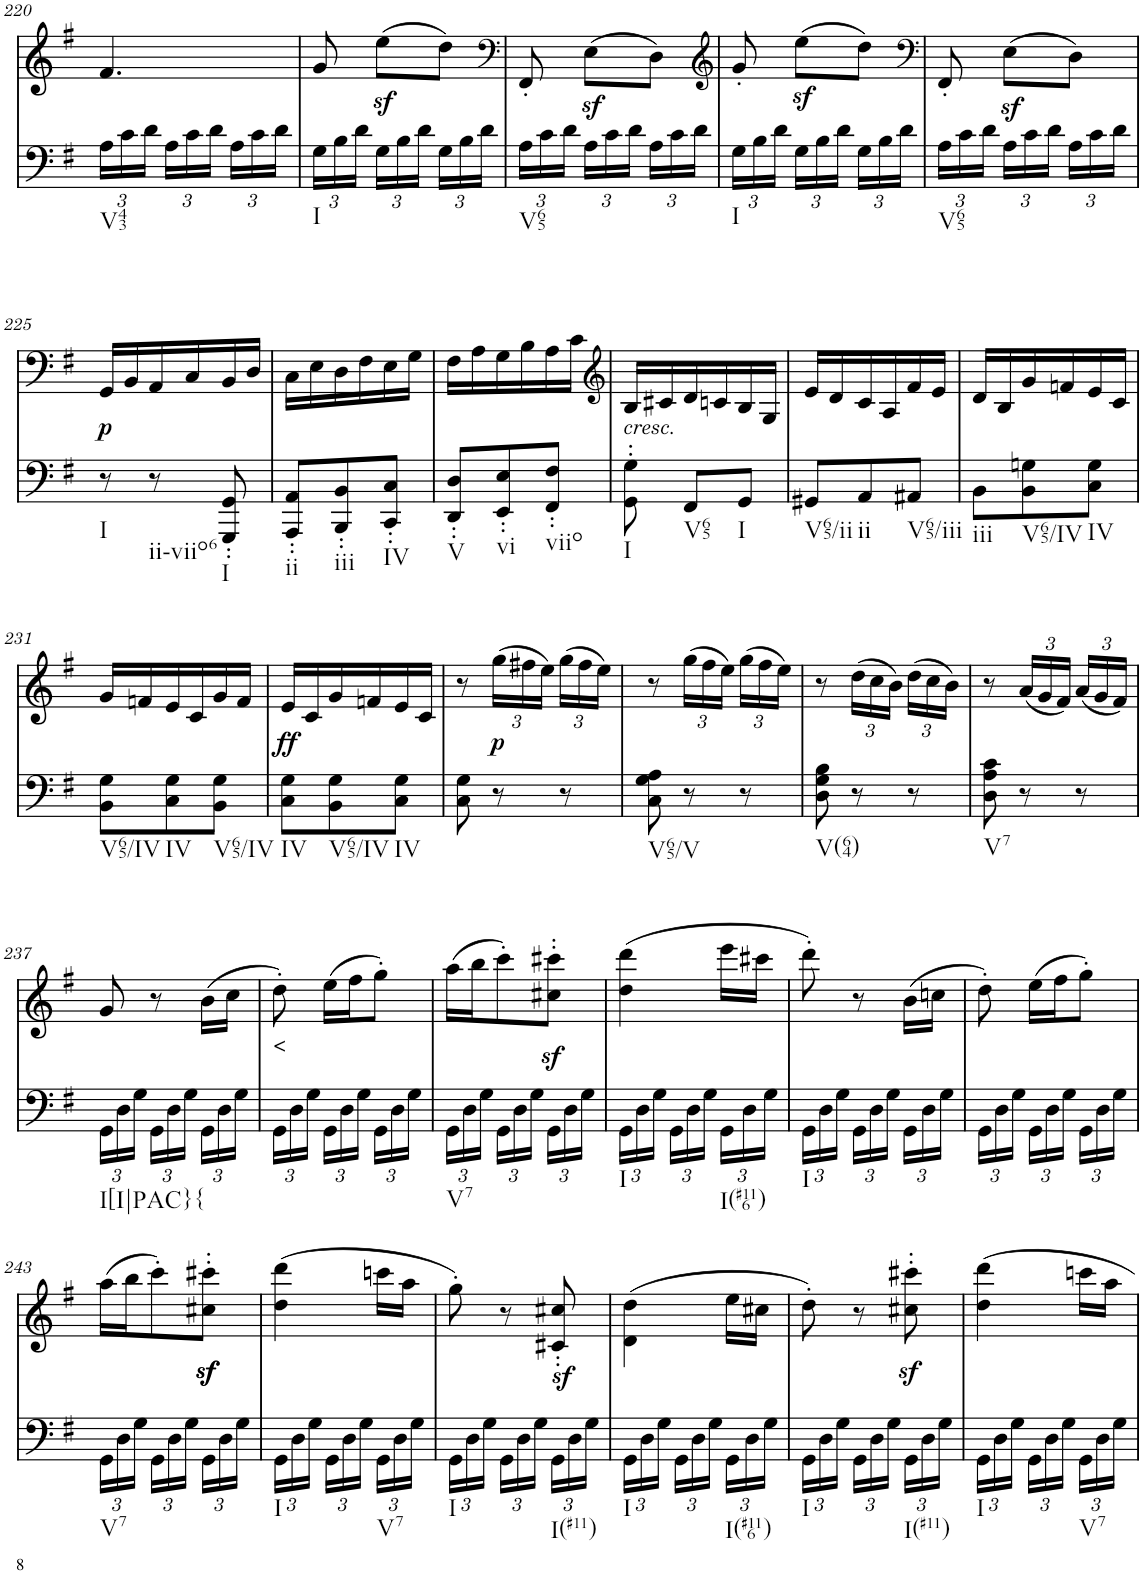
**kern	**kern	**text	**dynam
*part2	*part1	*part1	*part1
*staff2	*staff1	*staff1	*staff1
*I"piano	*I"piano	*	*
*I'Pno	*I'Pno	*	*
!!LO:PB:g=z
*clefF4	*clefG2	*	*
*k[f#]	*k[f#]	*	*
*G:	*G:	*	*
*M3/8	*M3/8	*	*
*Xbrackettup	*	*	*
=220	=220	=220	=220
!LO:TX:b:t=V43	!	!	!
24A\LL	4.f#/	.	.
24c\	.	.	.
24d\JJ	.	.	.
24A\LL	.	.	.
24c\	.	.	.
24d\JJ	.	.	.
24A\LL	.	.	.
24c\	.	.	.
24d\JJ	.	.	.
=221	=221	=221	=221
!LO:TX:b:t=I	!	!	!
24G\LL	8g/	.	.
24B\	.	.	.
24d\JJ	.	.	.
24G\LL	(8eez<\L	.	.
24B\	.	.	.
24d\JJ	.	.	.
24G\LL	8dd\J)	.	.
24B\	.	.	.
24d\JJ	.	.	.
=222	=222	=222	=222
*	*clefF4	*	*
!LO:TX:b:t=V65	!	!	!
24A\LL	8FF#'/	.	.
24c\	.	.	.
24d\JJ	.	.	.
24A\LL	(8Ez<\L	.	.
24c\	.	.	.
24d\JJ	.	.	.
24A\LL	8D\J)	.	.
24c\	.	.	.
24d\JJ	.	.	.
=223	=223	=223	=223
*	*clefG2	*	*
!LO:TX:b:t=I	!	!	!
24G\LL	8g'/	.	.
24B\	.	.	.
24d\JJ	.	.	.
24G\LL	(8eez<\L	.	.
24B\	.	.	.
24d\JJ	.	.	.
24G\LL	8dd\J)	.	.
24B\	.	.	.
24d\JJ	.	.	.
=224	=224	=224	=224
*	*clefF4	*	*
!LO:TX:b:t=V65	!	!	!
24A\LL	8FF#'/	.	.
24c\	.	.	.
24d\JJ	.	.	.
24A\LL	(8Ez<\L	.	.
24c\	.	.	.
24d\JJ	.	.	.
24A\LL	8D\J)	.	.
24c\	.	.	.
24d\JJ	.	.	.
!!LO:LB:g=z
=225	=225	=225	=225
!LO:TX:b:t=I	!	!	!
!	!	!LO:LY:b	!LO:DY:b
8r	16GG/LL	p	p
.	16BB/	.	.
!LO:TX:b:t=ii-viio6	!	!	!
8r	16AA/	.	.
.	16C/	.	.
!LO:TX:b:t=I	!	!	!
8GGG/' 8GG/'	16BB/	.	.
.	16D/JJ	.	.
=226	=226	=226	=226
!LO:TX:b:t=ii	!	!	!
8AAA/' 8AA/'L	16C\LL	.	.
.	16E\	.	.
!LO:TX:b:t=iii	!	!	!
8BBB/' 8BB/'	16D\	.	.
.	16F#\	.	.
!LO:TX:b:t=IV	!	!	!
8CC/' 8C/'J	16E\	.	.
.	16G\JJ	.	.
=227	=227	=227	=227
!LO:TX:b:t=V	!	!	!
8DD/' 8D/'L	16F#\LL	.	.
.	16A\	.	.
!LO:TX:b:t=vi	!	!	!
8EE/' 8E/'	16G\	.	.
.	16B\	.	.
!LO:TX:b:t=viio	!	!	!
8FF#/' 8F#/'J	16A\	.	.
.	16c\JJ	.	.
=228	=228	=228	=228
*	*clefG2	*	*
!	!LO:TX:b:i:t=cresc.	!	!
!LO:TX:b:t=I	!	!	!
!	!	!LO:LY:b	!
8GG\' 8G\'	16B/LL	<	.
.	16c#X/	.	.
!LO:TX:b:t=V65	!	!	!
8FF#/L	16d/	.	.
.	16cn/	.	.
!LO:TX:b:t=I	!	!	!
8GG/J	16B/	.	.
.	16G/JJ	.	.
=229	=229	=229	=229
!LO:TX:b:t=V65/ii	!	!	!
8GG#X/L	16e/LL	.	.
.	16d/	.	.
!LO:TX:b:t=ii	!	!	!
8AA/	16c/	.	.
.	16A/	.	.
!LO:TX:b:t=V65/iii	!	!	!
8AA#X/J	16f#/	.	.
.	16e/JJ	.	.
=230	=230	=230	=230
!LO:TX:b:t=iii	!	!	!
8BB\L	16d/LL	.	.
.	16B/	.	.
!LO:TX:b:t=V65/IV	!	!	!
8BB\ 8Gn\	16g/	.	.
.	16fn/	.	.
!LO:TX:b:t=IV	!	!	!
8C\ 8G\J	16e/	.	.
.	16c/JJ	.	.
!!LO:LB:g=z
=231	=231	=231	=231
!LO:TX:b:t=V65/IV	!	!	!
8BB\ 8G\L	16g/LL	.	.
.	16fn/	.	.
!LO:TX:b:t=IV	!	!	!
8C\ 8G\	16e/	.	.
.	16c/	.	.
!LO:TX:b:t=V65/IV	!	!	!
8BB\ 8G\J	16g/	.	.
.	16f/JJ	.	.
=232	=232	=232	=232
!LO:TX:b:t=IV	!	!	!
!	!	!LO:LY:b	!LO:DY:b
8C\ 8G\L	16e/LL	ff	ff
.	16c/	.	.
!LO:TX:b:t=V65/IV	!	!	!
8BB\ 8G\	16g/	.	.
.	16fn/	.	.
!LO:TX:b:t=IV	!	!	!
8C\ 8G\J	16e/	.	.
.	16c/JJ	.	.
=233	=233	=233	=233
8C\ 8G\	8r	.	.
*	*Xbrackettup	*	*
!	!	!LO:LY:b	!LO:DY:b
8r	(24gg\LL	p	p
.	24ff#X\	.	.
.	24ee\JJ)	.	.
8r	(24gg\LL	.	.
.	24ff#\	.	.
.	24ee\JJ)	.	.
=234	=234	=234	=234
!LO:TX:b:t=V65/V	!	!	!
8C\ 8G\ 8A\	8r	.	.
8r	(24gg\LL	.	.
.	24ff#\	.	.
.	24ee\JJ)	.	.
8r	(24gg\LL	.	.
.	24ff#\	.	.
.	24ee\JJ)	.	.
=235	=235	=235	=235
!LO:TX:b:t=V(64)	!	!	!
8D\ 8G\ 8B\	8r	.	.
8r	(24dd\LL	.	.
.	24cc\	.	.
.	24b\JJ)	.	.
8r	(24dd\LL	.	.
.	24cc\	.	.
.	24b\JJ)	.	.
=236	=236	=236	=236
!LO:TX:b:t=V7	!	!	!
8D\ 8A\ 8c\	8r	.	.
8r	(24a/LL	.	.
.	24g/	.	.
.	24f#/JJ)	.	.
8r	(24a/LL	.	.
.	24g/	.	.
.	24f#/JJ)	.	.
!!LO:LB:g=z
=237	=237	=237	=237
!LO:TX:b:t=I[I|PAC}{	!	!	!
24GG\LL	8g/	.	.
24D\	.	.	.
24G\JJ	.	.	.
24GG\LL	8r	.	.
24D\	.	.	.
24G\JJ	.	.	.
24GG\LL	(16b\LL	.	.
24D\	.	.	.
.	16cc\JJ	.	.
24G\JJ	.	.	.
=238	=238	=238	=238
!	!	!LO:LY:b	!
24GG\LL	8dd'\)	<	.
24D\	.	.	.
24G\JJ	.	.	.
24GG\LL	(16ee\LL	.	.
24D\	.	.	.
.	16ff#\J	.	.
24G\JJ	.	.	.
24GG\LL	8gg'\J)	.	.
24D\	.	.	.
24G\JJ	.	.	.
=239	=239	=239	=239
!LO:TX:b:t=V7	!	!	!
24GG\LL	(16aa\LL	.	.
24D\	.	.	.
.	16bb\J	.	.
24G\JJ	.	.	.
24GG\LL	8ccc'\)	.	.
24D\	.	.	.
24G\JJ	.	.	.
24GG\LL	8cc#X\z<' 8ccc#X\z<'J	.	.
24D\	.	.	.
24G\JJ	.	.	.
=240	=240	=240	=240
!LO:TX:b:t=I	!	!	!
24GG\LL	(4dd\ 4ddd\	.	.
24D\	.	.	.
24G\JJ	.	.	.
24GG\LL	.	.	.
24D\	.	.	.
24G\JJ	.	.	.
!LO:TX:b:t=I(#116)	!	!	!
24GG\LL	16eee\LL	.	.
24D\	.	.	.
.	16ccc#X\JJ	.	.
24G\JJ	.	.	.
=241	=241	=241	=241
!LO:TX:b:t=I	!	!	!
24GG\LL	8ddd'\)	.	.
24D\	.	.	.
24G\JJ	.	.	.
24GG\LL	8r	.	.
24D\	.	.	.
24G\JJ	.	.	.
24GG\LL	(16b\LL	.	.
24D\	.	.	.
.	16ccn\JJ	.	.
24G\JJ	.	.	.
=242	=242	=242	=242
!	!	!LO:LY:b	!
24GG\LL	8dd'\)	<	.
24D\	.	.	.
24G\JJ	.	.	.
24GG\LL	(16ee\LL	.	.
24D\	.	.	.
.	16ff#\J	.	.
24G\JJ	.	.	.
24GG\LL	8gg'\J)	.	.
24D\	.	.	.
24G\JJ	.	.	.
!!LO:LB:g=z
=243	=243	=243	=243
!LO:TX:b:t=V7	!	!	!
24GG\LL	(16aa\LL	.	.
24D\	.	.	.
.	16bb\J	.	.
24G\JJ	.	.	.
24GG\LL	8ccc'\)	.	.
24D\	.	.	.
24G\JJ	.	.	.
24GG\LL	8cc#X\z<' 8ccc#X\z<'J	.	.
24D\	.	.	.
24G\JJ	.	.	.
=244	=244	=244	=244
!LO:TX:b:t=I	!	!	!
24GG\LL	(4dd\ 4ddd\	.	.
24D\	.	.	.
24G\JJ	.	.	.
24GG\LL	.	.	.
24D\	.	.	.
24G\JJ	.	.	.
!LO:TX:b:t=V7	!	!	!
24GG\LL	16cccn\LL	.	.
24D\	.	.	.
.	16aa\JJ	.	.
24G\JJ	.	.	.
=245	=245	=245	=245
!LO:TX:b:t=I	!	!	!
24GG\LL	8gg'\)	.	.
24D\	.	.	.
24G\JJ	.	.	.
24GG\LL	8r	.	.
24D\	.	.	.
24G\JJ	.	.	.
!LO:TX:b:t=I(#11)	!	!	!
24GGz>\LL	8c#X/' 8cc#X/'	.	.
24D\	.	.	.
24G\JJ	.	.	.
=246	=246	=246	=246
!LO:TX:b:t=I	!	!	!
24GG\LL	(4d\ 4dd\	.	.
24D\	.	.	.
24G\JJ	.	.	.
24GG\LL	.	.	.
24D\	.	.	.
24G\JJ	.	.	.
!LO:TX:b:t=I(#116)	!	!	!
24GG\LL	16ee\LL	.	.
24D\	.	.	.
.	16cc#X\JJ	.	.
24G\JJ	.	.	.
=247	=247	=247	=247
!LO:TX:b:t=I	!	!	!
24GG\LL	8dd'\)	.	.
24D\	.	.	.
24G\JJ	.	.	.
24GG\LL	8r	.	.
24D\	.	.	.
24G\JJ	.	.	.
!LO:TX:b:t=I(#11)	!	!	!
24GG\LL	8cc#X\z<' 8ccc#X\z<'	.	.
24D\	.	.	.
24G\JJ	.	.	.
=248	=248	=248	=248
!LO:TX:b:t=I	!	!	!
24GG\LL	4dd\ 4ddd\	.	.
24D\	.	.	.
24G\JJ	.	.	.
24GG\LL	.	.	.
24D\	.	.	.
24G\JJ	.	.	.
!LO:TX:b:t=V7	!	!	!
24GG\LL	16cccn\LL	.	.
24D\	.	.	.
.	16aa\JJ	.	.
24G\JJ	.	.	.
=	=	=	=
*-	*-	*-	*-
